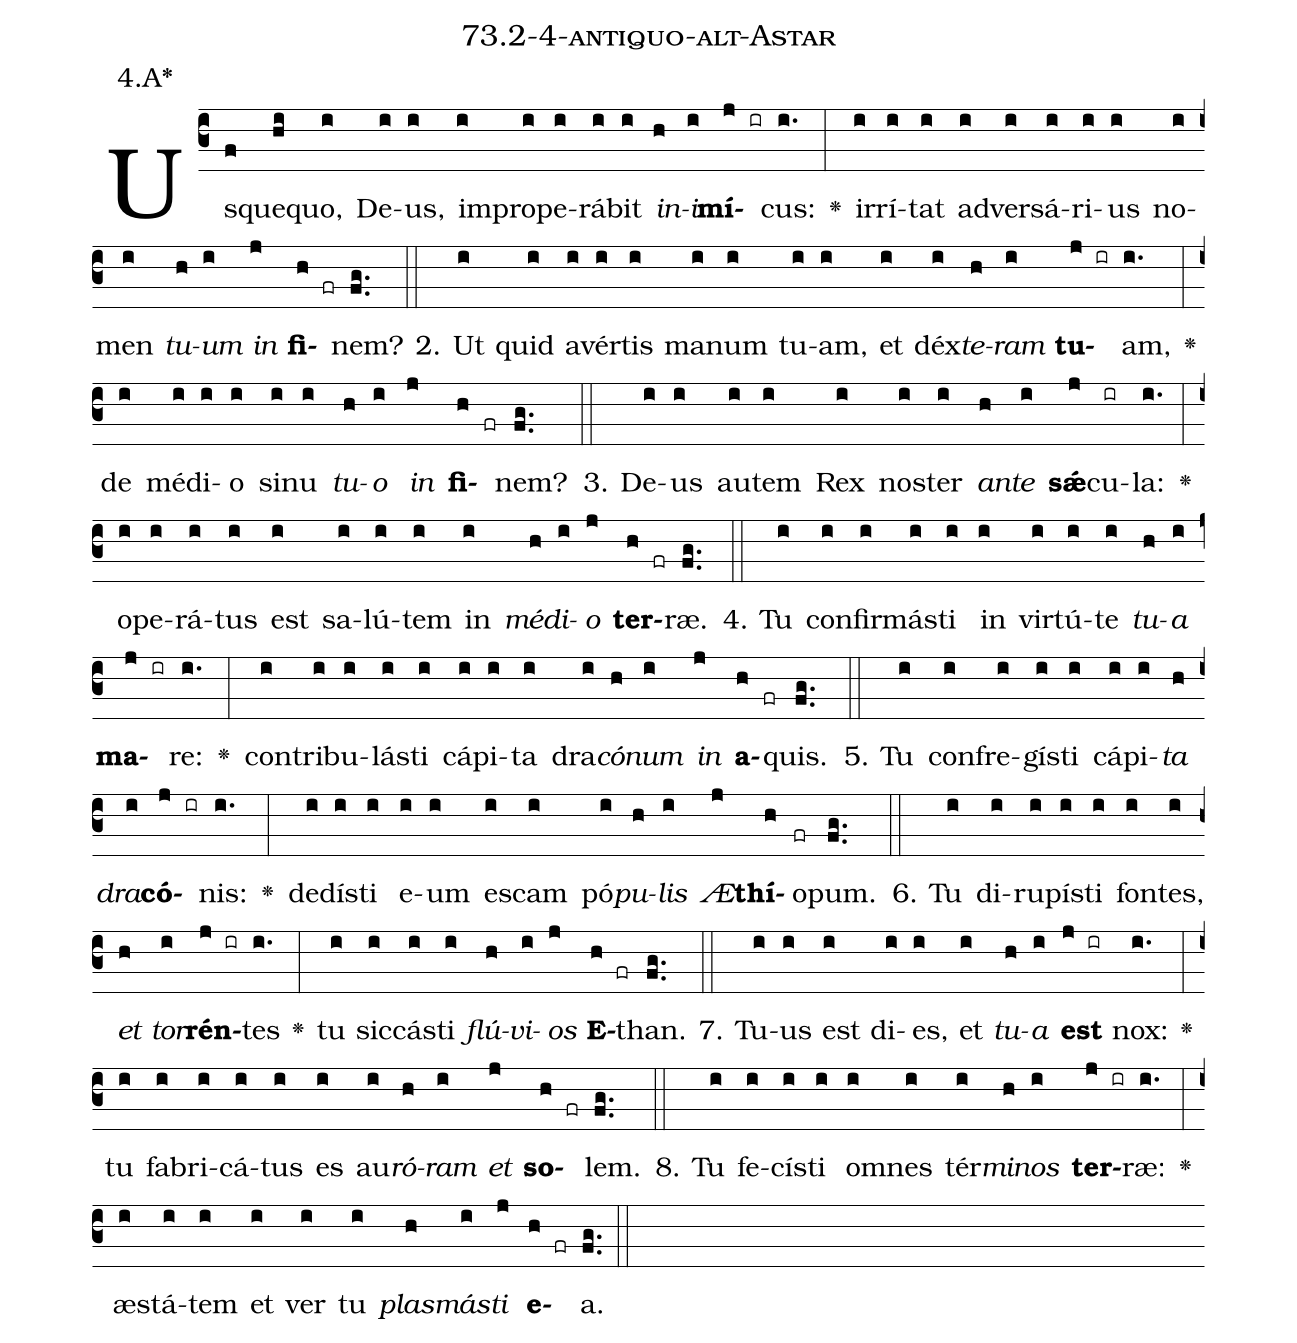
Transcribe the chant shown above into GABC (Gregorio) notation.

name: 73.2-4-antiquo-alt-Astar;
annotation: 4.A*;
%%
(c3)Us(f)que(hi)quo,(i) De(i)us,(i) im(i)pro(i)pe(i)rá(i)bit(i) <i>in</i>(h)<i>i</i>(i)<b>mí</b>(j ir)cus:(i.) <v>\greheightstar</v>(:) ir(i)rí(i)tat(i) ad(i)ver(i)sá(i)ri(i)us(i) no(i)men(i) <i>tu</i>(h)<i>um</i>(i) <i>in</i>(j) <b>fi</b>(h fr)nem?(fg..) (::)
2. Ut(i) quid(i) a(i)vér(i)tis(i) ma(i)num(i) tu(i)am,(i) et(i) déx(i)<i>te</i>(h)<i>ram</i>(i) <b>tu</b>(j ir)am,(i.) <v>\greheightstar</v>(:) de(i) mé(i)di(i)o(i) si(i)nu(i) <i>tu</i>(h)<i>o</i>(i) <i>in</i>(j) <b>fi</b>(h fr)nem?(fg..) (::)
3. De(i)us(i) au(i)tem(i) Rex(i) nos(i)ter(i) <i>an</i>(h)<i>te</i>(i) <b>sǽ</b>(j)cu(ir)la:(i.) <v>\greheightstar</v>(:) o(i)pe(i)rá(i)tus(i) est(i) sa(i)lú(i)tem(i) in(i) <i>mé</i>(h)<i>di</i>(i)<i>o</i>(j) <b>ter</b>(h fr)ræ.(fg..) (::)
4. Tu(i) con(i)fir(i)más(i)ti(i) in(i) vir(i)tú(i)te(i) <i>tu</i>(h)<i>a</i>(i) <b>ma</b>(j ir)re:(i.) <v>\greheightstar</v>(:) con(i)tri(i)bu(i)lás(i)ti(i) cá(i)pi(i)ta(i) dra(i)<i>có</i>(h)<i>num</i>(i) <i>in</i>(j) <b>a</b>(h fr)quis.(fg..) (::)
5. Tu(i) con(i)fre(i)gís(i)ti(i) cá(i)pi(i)<i>ta</i>(h) <i>dra</i>(i)<b>có</b>(j ir)nis:(i.) <v>\greheightstar</v>(:) de(i)dís(i)ti(i) e(i)um(i) es(i)cam(i) pó(i)<i>pu</i>(h)<i>lis</i>(i) <i>Æ</i>(j)<b>thí</b>(h)o(fr)pum.(fg..) (::)
6. Tu(i) di(i)ru(i)pís(i)ti(i) fon(i)tes,(i) <i>et</i>(h) <i>tor</i>(i)<b>rén</b>(j ir)tes(i.) <v>\greheightstar</v>(:) tu(i) sic(i)cás(i)ti(i) <i>flú</i>(h)<i>vi</i>(i)<i>os</i>(j) <b>E</b>(h fr)than.(fg..) (::)
7. Tu(i)us(i) est(i) di(i)es,(i) et(i) <i>tu</i>(h)<i>a</i>(i) <b>est</b>(j ir) nox:(i.) <v>\greheightstar</v>(:) tu(i) fa(i)bri(i)cá(i)tus(i) es(i) au(i)<i>ró</i>(h)<i>ram</i>(i) <i>et</i>(j) <b>so</b>(h fr)lem.(fg..) (::)
8. Tu(i) fe(i)cís(i)ti(i) om(i)nes(i) tér(i)<i>mi</i>(h)<i>nos</i>(i) <b>ter</b>(j ir)ræ:(i.) <v>\greheightstar</v>(:) æs(i)tá(i)tem(i) et(i) ver(i) tu(i) <i>plas</i>(h)<i>más</i>(i)<i>ti</i>(j) <b>e</b>(h fr)a.(fg..) (::)
